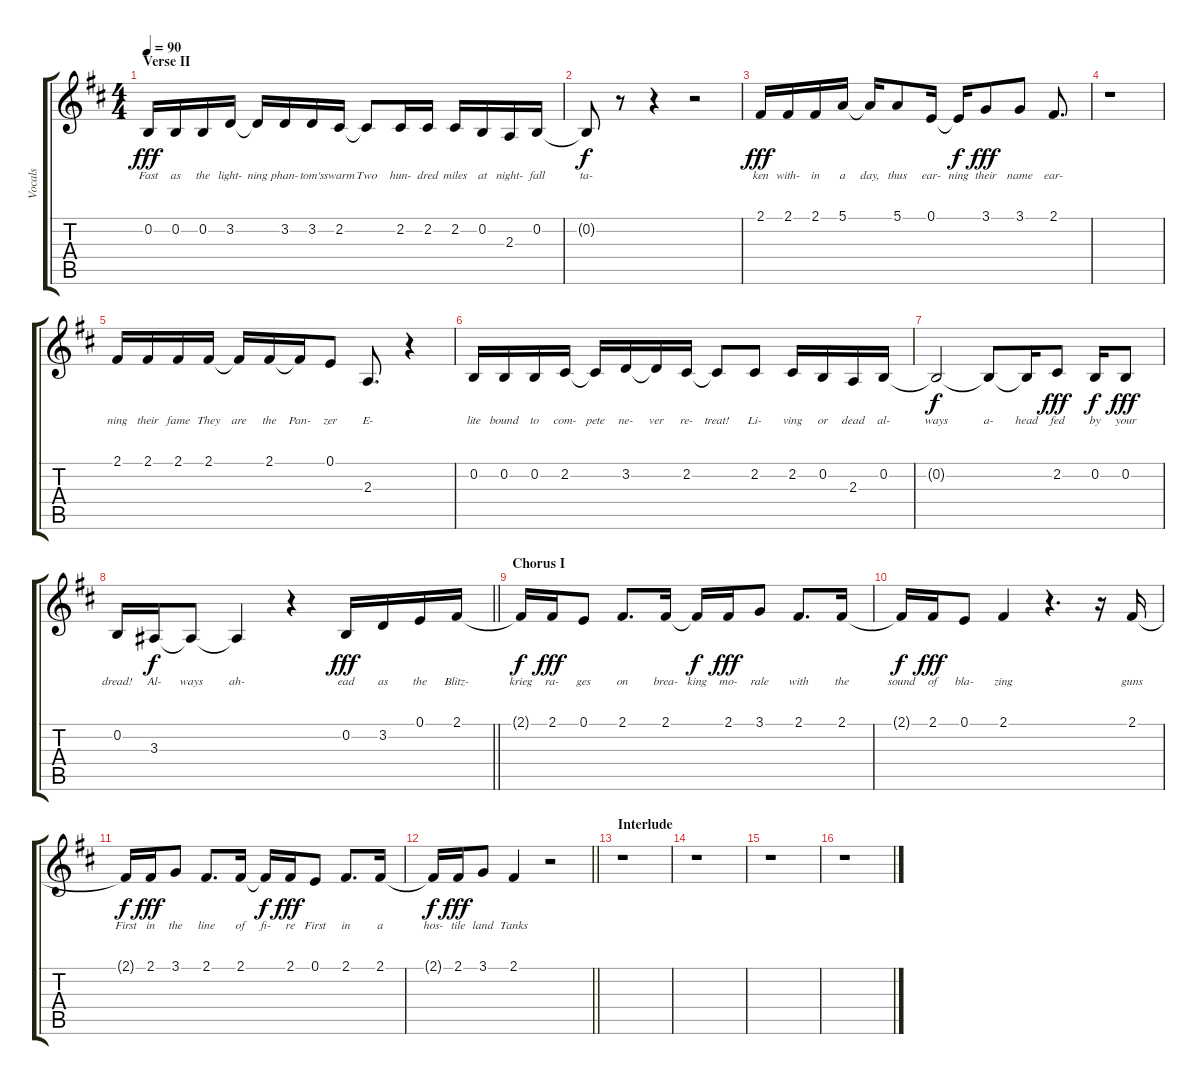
\track ("Vocals" "Vocals") {instrument tenorsax}
\staff {score tabs}
\tuning (E4 B3 G3 D3 A2 E2) {hide}
\ts (4 4)
\section ("" "Verse II")
\tempo 90
\clef g2
\ks bminor
0.2.16{lyrics (0 "Fast") lyrics (1 "") lyrics (2 "") lyrics (3 "") lyrics (4 "") dy fff} 0.2.16{lyrics (0 "as") lyrics (1 "") lyrics (2 "") lyrics (3 "") lyrics (4 "")} 0.2.16{lyrics (0 "the") lyrics (1 "") lyrics (2 "") lyrics (3 "") lyrics (4 "")} 3.2.16{lyrics (0 "light-") lyrics (1 "") lyrics (2 "") lyrics (3 "") lyrics (4 "")} 3.2{t}.16{lyrics (0 "ning") lyrics (1 "") lyrics (2 "") lyrics (3 "") lyrics (4 "")} 3.2.16{lyrics (0 "phan-") lyrics (1 "") lyrics (2 "") lyrics (3 "") lyrics (4 "")} 3.2.16{lyrics (0 "tom's") lyrics (1 "") lyrics (2 "") lyrics (3 "") lyrics (4 "")} 2.2.16{lyrics (0 "swarm") lyrics (1 "") lyrics (2 "") lyrics (3 "") lyrics (4 "")} 2.2{t}.8{lyrics (0 "Two") lyrics (1 "") lyrics (2 "") lyrics (3 "") lyrics (4 "")} 2.2.16{lyrics (0 "hun-") lyrics (1 "") lyrics (2 "") lyrics (3 "") lyrics (4 "")} 2.2.16{lyrics (0 "dred") lyrics (1 "") lyrics (2 "") lyrics (3 "") lyrics (4 "")} 2.2.16{lyrics (0 "miles") lyrics (1 "") lyrics (2 "") lyrics (3 "") lyrics (4 "")} 0.2.16{lyrics (0 "at") lyrics (1 "") lyrics (2 "") lyrics (3 "") lyrics (4 "")} 2.3.16{lyrics (0 "night-") lyrics (1 "") lyrics (2 "") lyrics (3 "") lyrics (4 "")} 0.2.16{lyrics (0 "fall") lyrics (1 "") lyrics (2 "") lyrics (3 "") lyrics (4 "")} |
0.2{t}.8{lyrics (0 "ta-") lyrics (1 "") lyrics (2 "") lyrics (3 "") lyrics (4 "") dy f} r.8 r.4 r.2 |
2.1.16{lyrics (0 "ken") lyrics (1 "") lyrics (2 "") lyrics (3 "") lyrics (4 "") dy fff} 2.1.16{lyrics (0 "with-") lyrics (1 "") lyrics (2 "") lyrics (3 "") lyrics (4 "")} 2.1.16{lyrics (0 "in") lyrics (1 "") lyrics (2 "") lyrics (3 "") lyrics (4 "")} 5.1.16{lyrics (0 "a") lyrics (1 "") lyrics (2 "") lyrics (3 "") lyrics (4 "")} 5.1{t}.16{lyrics (0 "day,") lyrics (1 "") lyrics (2 "") lyrics (3 "") lyrics (4 "")} 5.1.8{lyrics (0 "thus") lyrics (1 "") lyrics (2 "") lyrics (3 "") lyrics (4 "")} 0.1.16{lyrics (0 "ear-") lyrics (1 "") lyrics (2 "") lyrics (3 "") lyrics (4 "")} 0.1{t}.16{lyrics (0 "ning") lyrics (1 "") lyrics (2 "") lyrics (3 "") lyrics (4 "") dy f} 3.1.8{lyrics (0 "their") lyrics (1 "") lyrics (2 "") lyrics (3 "") lyrics (4 "") dy fff} 3.1.8{lyrics (0 "name") lyrics (1 "") lyrics (2 "") lyrics (3 "") lyrics (4 "")} 2.1.8{d lyrics (0 "ear-") lyrics (1 "") lyrics (2 "") lyrics (3 "") lyrics (4 "")} |
r.1 |
2.1.16{lyrics (0 "ning") lyrics (1 "") lyrics (2 "") lyrics (3 "") lyrics (4 "")} 2.1.16{lyrics (0 "their") lyrics (1 "") lyrics (2 "") lyrics (3 "") lyrics (4 "")} 2.1.16{lyrics (0 "fame") lyrics (1 "") lyrics (2 "") lyrics (3 "") lyrics (4 "")} 2.1.16{lyrics (0 "They") lyrics (1 "") lyrics (2 "") lyrics (3 "") lyrics (4 "")} 2.1{t}.16{lyrics (0 "are") lyrics (1 "") lyrics (2 "") lyrics (3 "") lyrics (4 "")} 2.1.16{lyrics (0 "the") lyrics (1 "") lyrics (2 "") lyrics (3 "") lyrics (4 "")} 2.1{t}.16{lyrics (0 "Pan-") lyrics (1 "") lyrics (2 "") lyrics (3 "") lyrics (4 "")} 0.1.8{lyrics (0 "zer") lyrics (1 "") lyrics (2 "") lyrics (3 "") lyrics (4 "")} 2.3.8{d lyrics (0 "E-") lyrics (1 "") lyrics (2 "") lyrics (3 "") lyrics (4 "")} r.4 |
0.2.16{lyrics (0 "lite") lyrics (1 "") lyrics (2 "") lyrics (3 "") lyrics (4 "")} 0.2.16{lyrics (0 "bound") lyrics (1 "") lyrics (2 "") lyrics (3 "") lyrics (4 "")} 0.2.16{lyrics (0 "to") lyrics (1 "") lyrics (2 "") lyrics (3 "") lyrics (4 "")} 2.2.16{lyrics (0 "com-") lyrics (1 "") lyrics (2 "") lyrics (3 "") lyrics (4 "")} 2.2{t}.16{lyrics (0 "pete") lyrics (1 "") lyrics (2 "") lyrics (3 "") lyrics (4 "")} 3.2.16{lyrics (0 "ne-") lyrics (1 "") lyrics (2 "") lyrics (3 "") lyrics (4 "")} 3.2{t}.16{lyrics (0 "ver") lyrics (1 "") lyrics (2 "") lyrics (3 "") lyrics (4 "")} 2.2.16{lyrics (0 "re-") lyrics (1 "") lyrics (2 "") lyrics (3 "") lyrics (4 "")} 2.2{t}.8{lyrics (0 "treat!") lyrics (1 "") lyrics (2 "") lyrics (3 "") lyrics (4 "")} 2.2.8{lyrics (0 "Li-") lyrics (1 "") lyrics (2 "") lyrics (3 "") lyrics (4 "")} 2.2.16{lyrics (0 "ving") lyrics (1 "") lyrics (2 "") lyrics (3 "") lyrics (4 "")} 0.2.16{lyrics (0 "or") lyrics (1 "") lyrics (2 "") lyrics (3 "") lyrics (4 "")} 2.3.16{lyrics (0 "dead") lyrics (1 "") lyrics (2 "") lyrics (3 "") lyrics (4 "")} 0.2.16{lyrics (0 "al-") lyrics (1 "") lyrics (2 "") lyrics (3 "") lyrics (4 "")} |
0.2{t}.2{lyrics (0 "ways") lyrics (1 "") lyrics (2 "") lyrics (3 "") lyrics (4 "") dy f} 0.2{t}.8{lyrics (0 "a-") lyrics (1 "") lyrics (2 "") lyrics (3 "") lyrics (4 "")} 0.2{t}.16{lyrics (0 "head") lyrics (1 "") lyrics (2 "") lyrics (3 "") lyrics (4 "")} 2.2.8{lyrics (0 "fed") lyrics (1 "") lyrics (2 "") lyrics (3 "") lyrics (4 "") dy fff} 0.2.16{lyrics (0 "by") lyrics (1 "") lyrics (2 "") lyrics (3 "") lyrics (4 "") dy f} 0.2.8{lyrics (0 "your") lyrics (1 "") lyrics (2 "") lyrics (3 "") lyrics (4 "") dy fff} |
\barLineRight lightlight
0.2.16{lyrics (0 "dread!") lyrics (1 "") lyrics (2 "") lyrics (3 "") lyrics (4 "")} 3.3.16{lyrics (0 "Al-") lyrics (1 "") lyrics (2 "") lyrics (3 "") lyrics (4 "") dy f} 3.3{t}.8{lyrics (0 "ways") lyrics (1 "") lyrics (2 "") lyrics (3 "") lyrics (4 "")} 3.3{t}.4{lyrics (0 "ah-") lyrics (1 "") lyrics (2 "") lyrics (3 "") lyrics (4 "")} r.4 0.2.16{lyrics (0 "ead") lyrics (1 "") lyrics (2 "") lyrics (3 "") lyrics (4 "") dy fff} 3.2.16{lyrics (0 "as") lyrics (1 "") lyrics (2 "") lyrics (3 "") lyrics (4 "")} 0.1.16{lyrics (0 "the") lyrics (1 "") lyrics (2 "") lyrics (3 "") lyrics (4 "")} 2.1.16{lyrics (0 "Blitz-") lyrics (1 "") lyrics (2 "") lyrics (3 "") lyrics (4 "")} |
\section ("" "Chorus I")
2.1{t}.16{lyrics (0 "krieg") lyrics (1 "") lyrics (2 "") lyrics (3 "") lyrics (4 "") dy f} 2.1.16{lyrics (0 "ra-") lyrics (1 "") lyrics (2 "") lyrics (3 "") lyrics (4 "") dy fff} 0.1.8{lyrics (0 "ges") lyrics (1 "") lyrics (2 "") lyrics (3 "") lyrics (4 "")} 2.1.8{d lyrics (0 "on") lyrics (1 "") lyrics (2 "") lyrics (3 "") lyrics (4 "")} 2.1.16{lyrics (0 "brea-") lyrics (1 "") lyrics (2 "") lyrics (3 "") lyrics (4 "")} 2.1{t}.16{lyrics (0 "king") lyrics (1 "") lyrics (2 "") lyrics (3 "") lyrics (4 "") dy f} 2.1.16{lyrics (0 "mo-") lyrics (1 "") lyrics (2 "") lyrics (3 "") lyrics (4 "") dy fff} 3.1.8{lyrics (0 "rale") lyrics (1 "") lyrics (2 "") lyrics (3 "") lyrics (4 "")} 2.1.8{d lyrics (0 "with") lyrics (1 "") lyrics (2 "") lyrics (3 "") lyrics (4 "")} 2.1.16{lyrics (0 "the") lyrics (1 "") lyrics (2 "") lyrics (3 "") lyrics (4 "")} |
2.1{t}.16{lyrics (0 "sound") lyrics (1 "") lyrics (2 "") lyrics (3 "") lyrics (4 "") dy f} 2.1.16{lyrics (0 "of") lyrics (1 "") lyrics (2 "") lyrics (3 "") lyrics (4 "") dy fff} 0.1.8{lyrics (0 "bla-") lyrics (1 "") lyrics (2 "") lyrics (3 "") lyrics (4 "")} 2.1.4{lyrics (0 "zing") lyrics (1 "") lyrics (2 "") lyrics (3 "") lyrics (4 "")} r.4{d} r.16 2.1.16{lyrics (0 "guns") lyrics (1 "") lyrics (2 "") lyrics (3 "") lyrics (4 "")} |
2.1{t}.16{lyrics (0 "First") lyrics (1 "") lyrics (2 "") lyrics (3 "") lyrics (4 "") dy f} 2.1.16{lyrics (0 "in") lyrics (1 "") lyrics (2 "") lyrics (3 "") lyrics (4 "") dy fff} 3.1.8{lyrics (0 "the") lyrics (1 "") lyrics (2 "") lyrics (3 "") lyrics (4 "")} 2.1.8{d lyrics (0 "line") lyrics (1 "") lyrics (2 "") lyrics (3 "") lyrics (4 "")} 2.1.16{lyrics (0 "of") lyrics (1 "") lyrics (2 "") lyrics (3 "") lyrics (4 "")} 2.1{t}.16{lyrics (0 "fi-") lyrics (1 "") lyrics (2 "") lyrics (3 "") lyrics (4 "") dy f} 2.1.16{lyrics (0 "re") lyrics (1 "") lyrics (2 "") lyrics (3 "") lyrics (4 "") dy fff} 0.1.8{lyrics (0 "First") lyrics (1 "") lyrics (2 "") lyrics (3 "") lyrics (4 "")} 2.1.8{d lyrics (0 "in") lyrics (1 "") lyrics (2 "") lyrics (3 "") lyrics (4 "")} 2.1.16{lyrics (0 "a") lyrics (1 "") lyrics (2 "") lyrics (3 "") lyrics (4 "")} |
\barLineRight lightlight
2.1{t}.16{lyrics (0 "hos-") lyrics (1 "") lyrics (2 "") lyrics (3 "") lyrics (4 "") dy f} 2.1.16{lyrics (0 "tile") lyrics (1 "") lyrics (2 "") lyrics (3 "") lyrics (4 "") dy fff} 3.1.8{lyrics (0 "land") lyrics (1 "") lyrics (2 "") lyrics (3 "") lyrics (4 "")} 2.1.4{lyrics (0 "Tanks") lyrics (1 "") lyrics (2 "") lyrics (3 "") lyrics (4 "")} r.2 |
\section ("" "Interlude")
r.1 |
r.1 |
r.1 |
r.1
